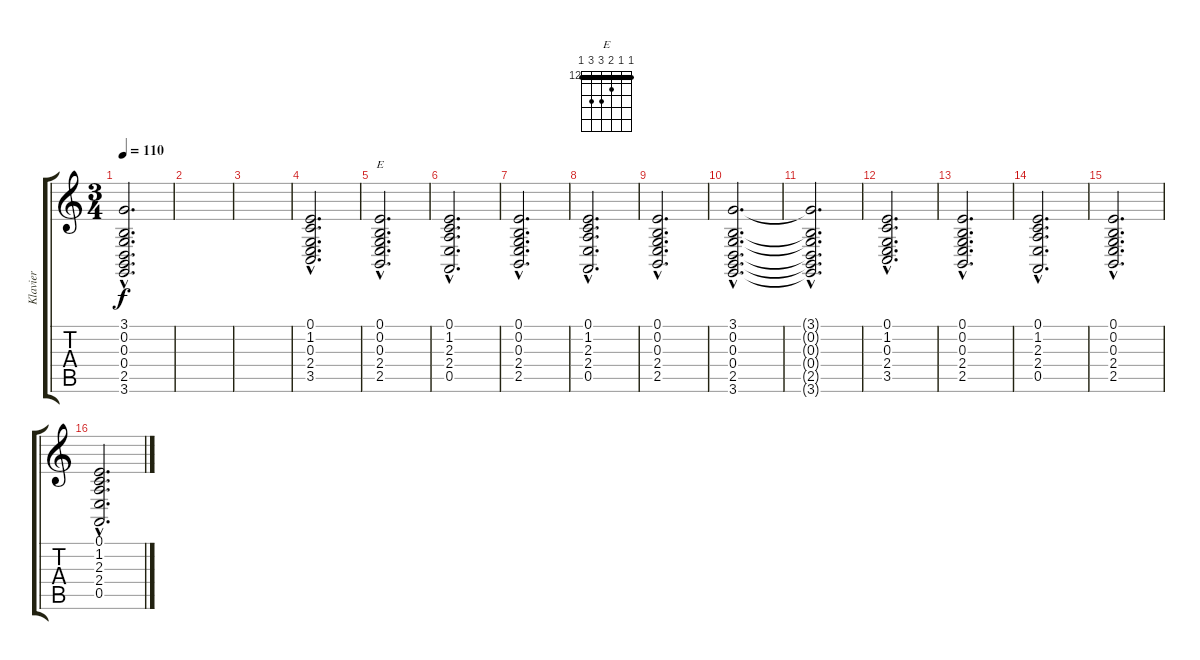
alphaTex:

\track ("Klavier" "Klavier") {instrument electricgrandpiano}
\staff {score tabs}
\tuning (E4 B3 G3 D3 A2 E2) {hide}
\chord ("E" 12 12 13 14 14 12) {firstfret 12 barre 12}
\ts (3 4)
\tempo 110
\clef g2
\ks c
(3.1{hac t} 0.2{hac t} 0.3{hac t} 0.4{hac t} 2.5{hac t} 3.6{hac t}).2{d dy f} |
|
|
(0.1{hac} 1.2{hac} 0.3{hac} 2.4{hac} 3.5{hac}).2{d} |
(0.1{hac} 0.2{hac} 0.3{hac} 2.4{hac} 2.5{hac}).2{d ch "E"} |
(0.1{hac} 1.2{hac} 2.3{hac} 2.4{hac} 0.5{hac}).2{d} |
(0.1{hac} 0.2{hac} 0.3{hac} 2.4{hac} 2.5{hac}).2{d} |
(0.1{hac} 1.2{hac} 2.3{hac} 2.4{hac} 0.5{hac}).2{d} |
(0.1{hac} 0.2{hac} 0.3{hac} 2.4{hac} 2.5{hac}).2{d} |
(3.1{hac} 0.2{hac} 0.3{hac} 0.4{hac} 2.5{hac} 3.6{hac}).2{d} |
(3.1{hac t} 0.2{hac t} 0.3{hac t} 0.4{hac t} 2.5{hac t} 3.6{hac t}).2{d} |
(0.1{hac} 1.2{hac} 0.3{hac} 2.4{hac} 3.5{hac}).2{d} |
(0.1{hac} 0.2{hac} 0.3{hac} 2.4{hac} 2.5{hac}).2{d} |
(0.1{hac} 1.2{hac} 2.3{hac} 2.4{hac} 0.5{hac}).2{d} |
(0.1{hac} 0.2{hac} 0.3{hac} 2.4{hac} 2.5{hac}).2{d} |
(0.1{hac} 1.2{hac} 2.3{hac} 2.4{hac} 0.5{hac}).2{d}
